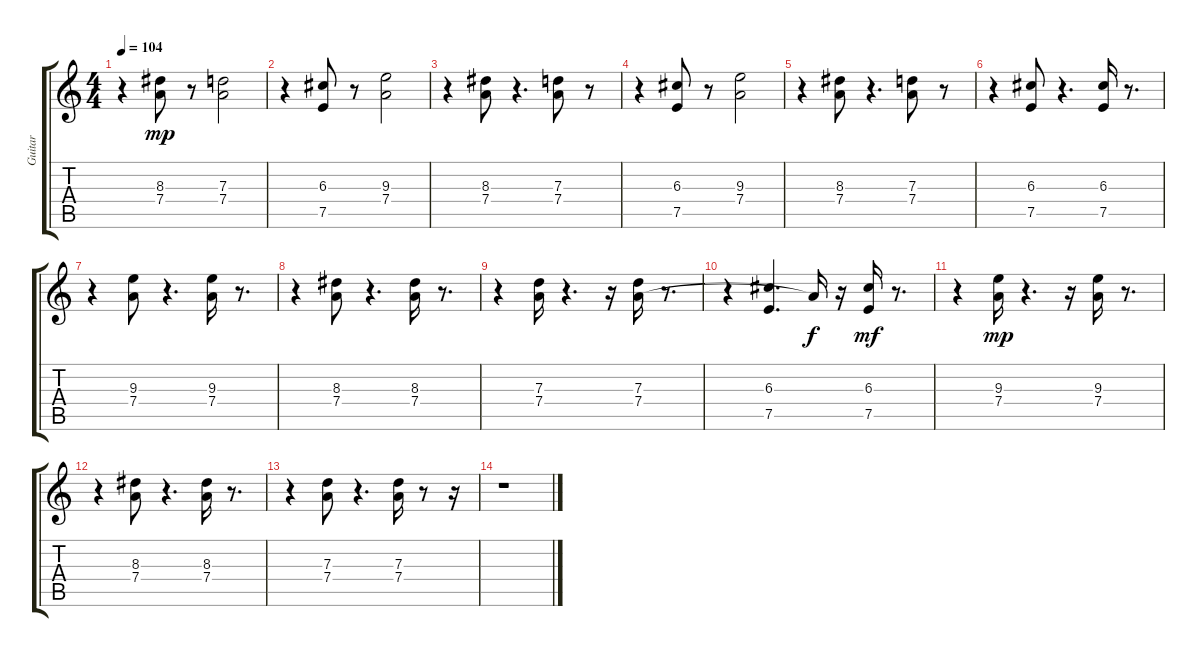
\track ("Guitar  " "Guitar  ") {instrument electricguitarjazz}
\staff {score tabs}
\tuning (E4 B3 G3 D3 A2 E2) {hide}
\ts (4 4)
\tempo 104
\clef g2
\ks c
r.4{dy mp} (8.3 7.4).8 r.8 (7.3 7.4).2 |
r.4 (6.3 7.5).8 r.8 (9.3 7.4).2 |
r.4 (8.3 7.4).8 r.4{d} (7.3 7.4).8 r.8 |
r.4 (6.3 7.5).8 r.8 (9.3 7.4).2 |
r.4 (8.3 7.4).8 r.4{d} (7.3 7.4).8 r.8 |
r.4 (6.3 7.5).8 r.4{d} (6.3 7.5).16 r.8{d} |
r.4 (9.3 7.4).8 r.4{d} (9.3 7.4).16 r.8{d} |
r.4 (8.3 7.4).8 r.4{d} (8.3 7.4).16 r.8{d} |
r.4 (7.3 7.4).16 r.4{d} r.16 (7.3 7.4).16 r.8{d} |
r.4 (6.3 7.5).4{d volume 12} 7.4{t}.16{dy f} r.16 (6.3 7.5).16{dy mf volume 11} r.8{d} |
r.4 (9.3 7.4).16{dy mp volume 9} r.4{d} r.16 (9.3 7.4).16{volume 7} r.8{d} |
r.4 (8.3 7.4).8{volume 6} r.4{d} (8.3 7.4).16{volume 4} r.8{d} |
r.4 (7.3 7.4).8{volume 2} r.4{d} (7.3 7.4).16{volume 1} r.8 r.16 |
r.1
